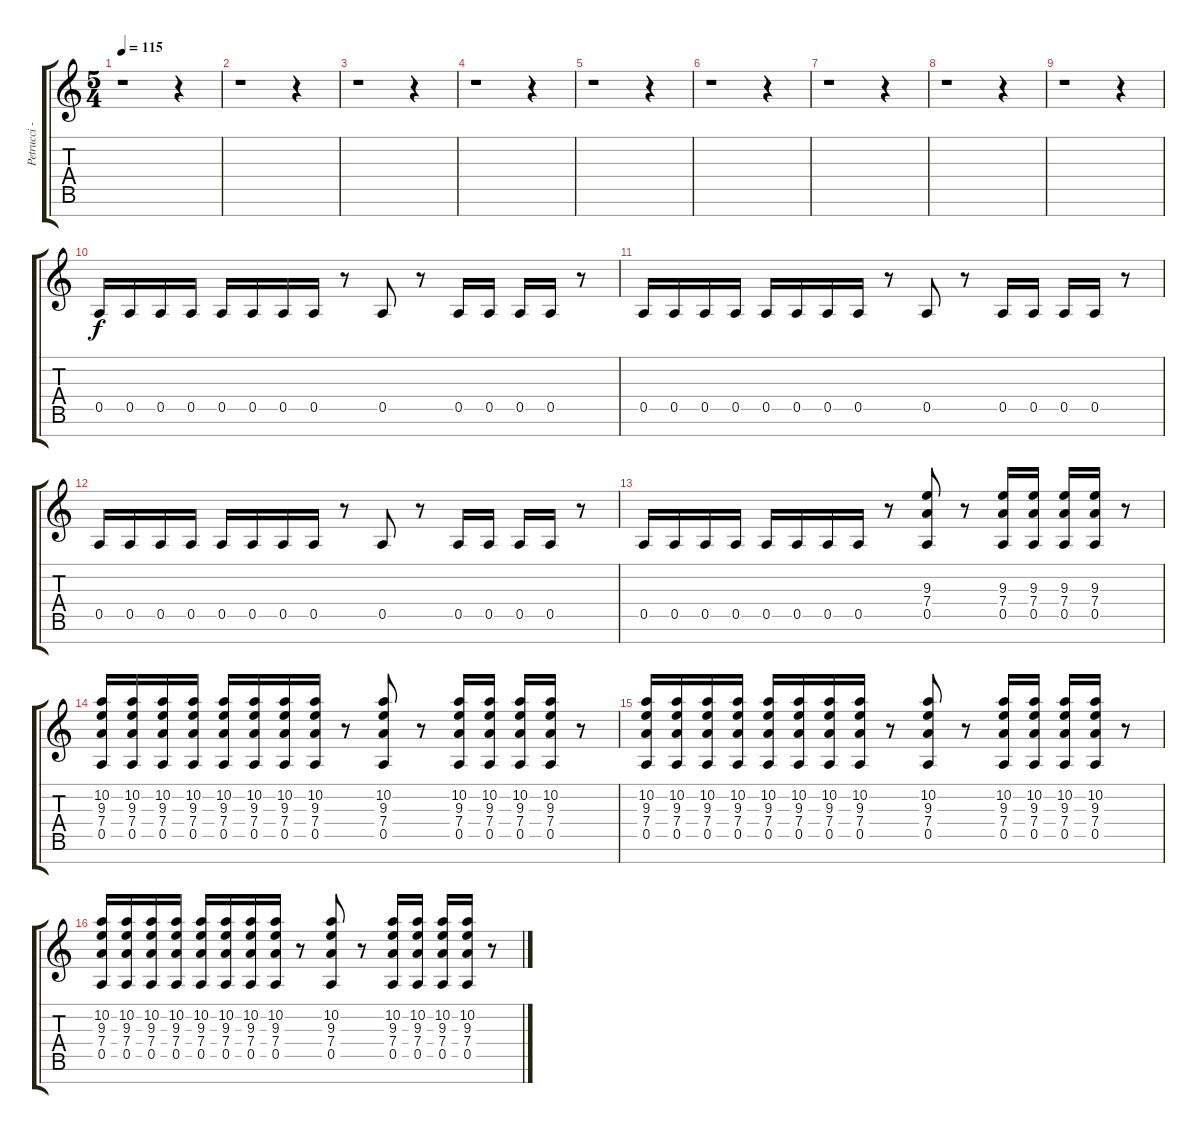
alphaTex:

\track ("Petrucci - Distortion 7st." "Petrucci -") {instrument overdrivenguitar}
\staff {score tabs}
\tuning (E4 B3 G3 D3 A2 E2 B1) {hide}
\ts (5 4)
\tempo 115
\clef g2
\ks c
r.1{dy f} r.4 |
r.1 r.4 |
r.1 r.4 |
r.1 r.4 |
r.1 r.4 |
r.1 r.4 |
r.1 r.4 |
r.1 r.4 |
r.1 r.4 |
0.5.16 0.5.16 0.5.16 0.5.16 0.5.16 0.5.16 0.5.16 0.5.16 r.8 0.5.8 r.8 0.5.16 0.5.16 0.5.16 0.5.16 r.8 |
0.5.16 0.5.16 0.5.16 0.5.16 0.5.16 0.5.16 0.5.16 0.5.16 r.8 0.5.8 r.8 0.5.16 0.5.16 0.5.16 0.5.16 r.8 |
0.5.16 0.5.16 0.5.16 0.5.16 0.5.16 0.5.16 0.5.16 0.5.16 r.8 0.5.8 r.8 0.5.16 0.5.16 0.5.16 0.5.16 r.8 |
0.5.16 0.5.16 0.5.16 0.5.16 0.5.16 0.5.16 0.5.16 0.5.16 r.8 (9.3 7.4 0.5).8 r.8 (9.3 7.4 0.5).16 (9.3 7.4 0.5).16 (9.3 7.4 0.5).16 (9.3 7.4 0.5).16 r.8 |
(10.2 9.3 7.4 0.5).16 (10.2 9.3 7.4 0.5).16 (10.2 9.3 7.4 0.5).16 (10.2 9.3 7.4 0.5).16 (10.2 9.3 7.4 0.5).16 (10.2 9.3 7.4 0.5).16 (10.2 9.3 7.4 0.5).16 (10.2 9.3 7.4 0.5).16 r.8 (10.2 9.3 7.4 0.5).8 r.8 (10.2 9.3 7.4 0.5).16 (10.2 9.3 7.4 0.5).16 (10.2 9.3 7.4 0.5).16 (10.2 9.3 7.4 0.5).16 r.8 |
(10.2 9.3 7.4 0.5).16 (10.2 9.3 7.4 0.5).16 (10.2 9.3 7.4 0.5).16 (10.2 9.3 7.4 0.5).16 (10.2 9.3 7.4 0.5).16 (10.2 9.3 7.4 0.5).16 (10.2 9.3 7.4 0.5).16 (10.2 9.3 7.4 0.5).16 r.8 (10.2 9.3 7.4 0.5).8 r.8 (10.2 9.3 7.4 0.5).16 (10.2 9.3 7.4 0.5).16 (10.2 9.3 7.4 0.5).16 (10.2 9.3 7.4 0.5).16 r.8 |
(10.2 9.3 7.4 0.5).16 (10.2 9.3 7.4 0.5).16 (10.2 9.3 7.4 0.5).16 (10.2 9.3 7.4 0.5).16 (10.2 9.3 7.4 0.5).16 (10.2 9.3 7.4 0.5).16 (10.2 9.3 7.4 0.5).16 (10.2 9.3 7.4 0.5).16 r.8 (10.2 9.3 7.4 0.5).8 r.8 (10.2 9.3 7.4 0.5).16 (10.2 9.3 7.4 0.5).16 (10.2 9.3 7.4 0.5).16 (10.2 9.3 7.4 0.5).16 r.8
